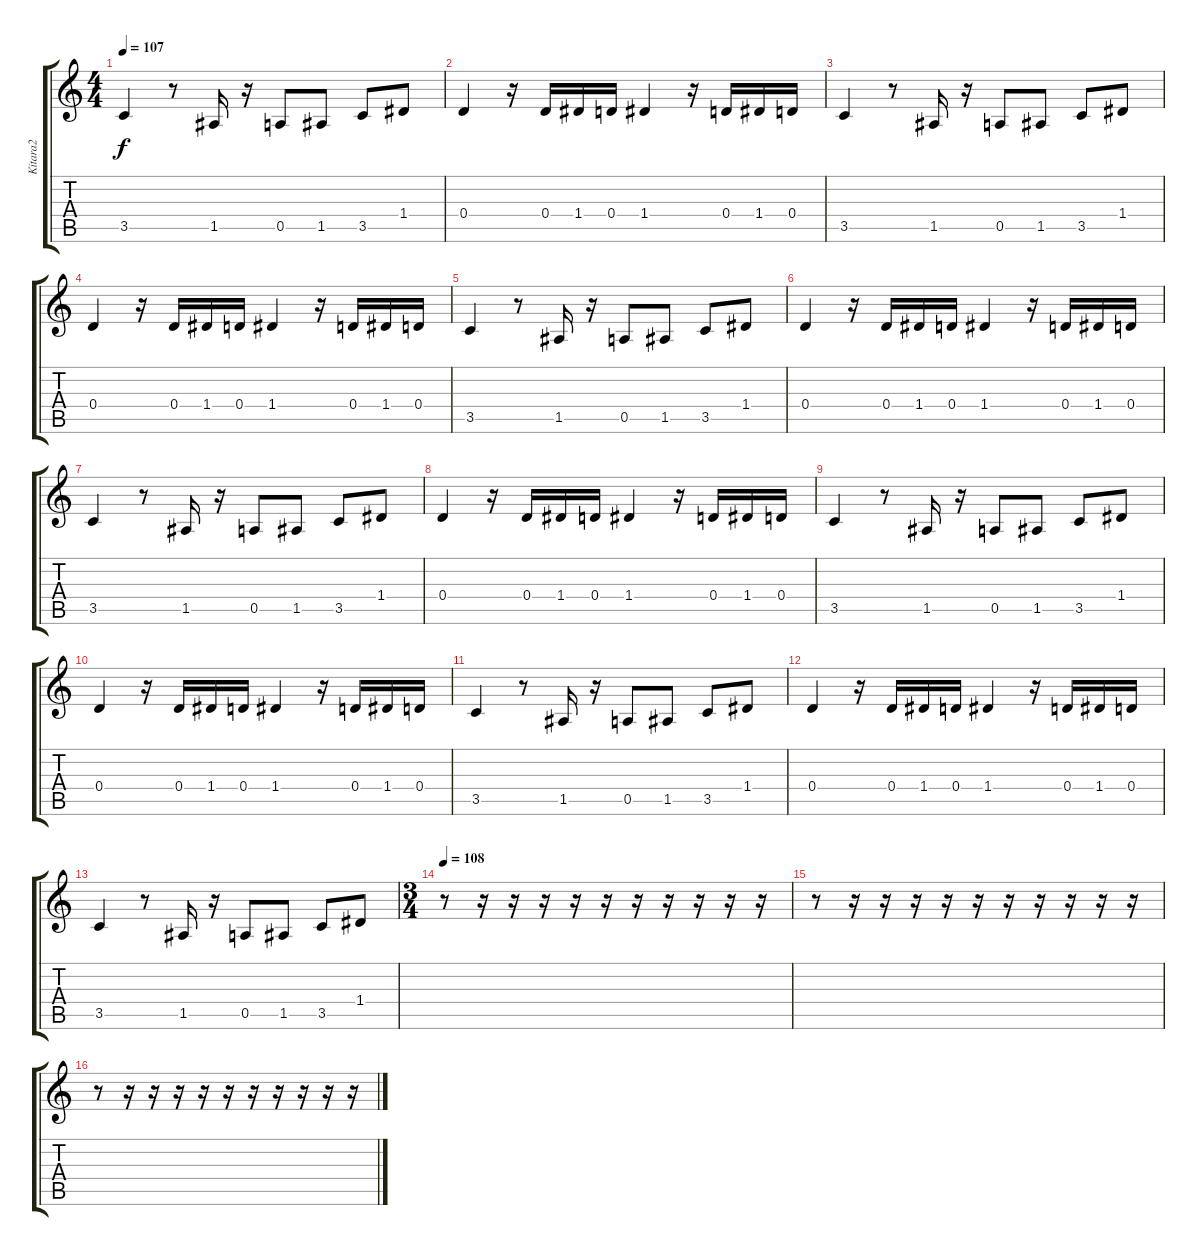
\track ("Kitara2" "Kitara2") {instrument overdrivenguitar}
\staff {score tabs}
\tuning (E4 B3 G3 D3 A2 E2) {hide}
\ts (4 4)
\tempo 107
\clef g2
\ks c
3.5.4{dy f} r.8 1.5.16 r.16 0.5.8 1.5.8 3.5.8 1.4.8 |
0.4.4 r.16 0.4.16 1.4.16 0.4.16 1.4.4 r.16 0.4.16 1.4.16 0.4.16 |
3.5.4 r.8 1.5.16 r.16 0.5.8 1.5.8 3.5.8 1.4.8 |
0.4.4 r.16 0.4.16 1.4.16 0.4.16 1.4.4 r.16 0.4.16 1.4.16 0.4.16 |
3.5.4 r.8 1.5.16 r.16 0.5.8 1.5.8 3.5.8 1.4.8 |
0.4.4 r.16 0.4.16 1.4.16 0.4.16 1.4.4 r.16 0.4.16 1.4.16 0.4.16 |
3.5.4 r.8 1.5.16 r.16 0.5.8 1.5.8 3.5.8 1.4.8 |
0.4.4 r.16 0.4.16 1.4.16 0.4.16 1.4.4 r.16 0.4.16 1.4.16 0.4.16 |
3.5.4 r.8 1.5.16 r.16 0.5.8 1.5.8 3.5.8 1.4.8 |
0.4.4 r.16 0.4.16 1.4.16 0.4.16 1.4.4 r.16 0.4.16 1.4.16 0.4.16 |
3.5.4 r.8 1.5.16 r.16 0.5.8 1.5.8 3.5.8 1.4.8 |
0.4.4 r.16 0.4.16 1.4.16 0.4.16 1.4.4 r.16 0.4.16 1.4.16 0.4.16 |
3.5.4 r.8 1.5.16 r.16 0.5.8 1.5.8 3.5.8 1.4.8 |
\ts (3 4)
\tempo 108
r.8 r.16 r.16 r.16 r.16 r.16 r.16 r.16 r.16 r.16 r.16 |
r.8 r.16 r.16 r.16 r.16 r.16 r.16 r.16 r.16 r.16 r.16 |
r.8 r.16 r.16 r.16 r.16 r.16 r.16 r.16 r.16 r.16 r.16
